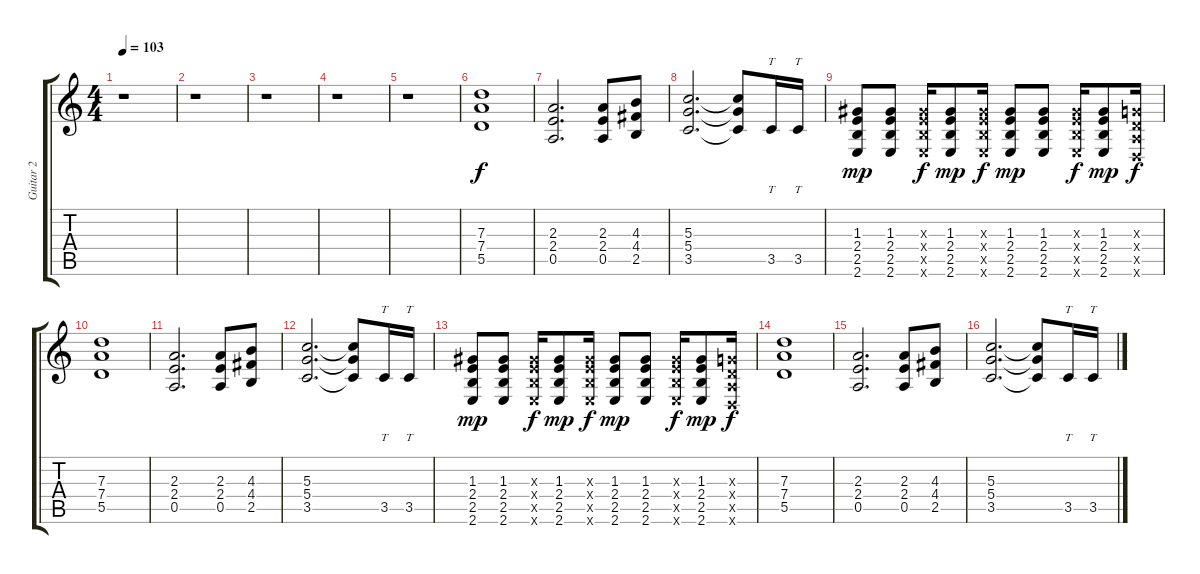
\track ("Guitar 2" "Guitar 2") {instrument distortionguitar}
\staff {score tabs}
\tuning (E4 B3 G3 D3 A2 D2) {hide}
\ts (4 4)
\tempo 103
\clef g2
\ks c
r.1{dy f} |
r.1 |
r.1 |
r.1 |
r.1 |
(7.3 7.4 5.5).1 |
(2.3 2.4 0.5).2{d} (2.3 2.4 0.5).8 (4.3 4.4 2.5).8 |
(5.3 5.4 3.5).2{d} (5.3{t} 5.4{t} 3.5{t}).8 3.5.16{tt} 3.5.16{tt} |
(1.3 2.4 2.5 2.6).8{dy mp} (1.3 2.4 2.5 2.6).8 (1.3{x} 2.4{x} 2.5{x} 2.6{x}).16{dy f} (1.3 2.4 2.5 2.6).8{dy mp} (1.3{x} 2.4{x} 2.5{x} 2.6{x}).16{dy f} (1.3 2.4 2.5 2.6).8{dy mp} (1.3 2.4 2.5 2.6).8 (1.3{x} 2.4{x} 2.5{x} 2.6{x}).16{dy f} (1.3 2.4 2.5 2.6).8{dy mp} (0.3{x} 0.4{x} 0.5{x} 0.6{x}).16{dy f} |
(7.3 7.4 5.5).1 |
(2.3 2.4 0.5).2{d} (2.3 2.4 0.5).8 (4.3 4.4 2.5).8 |
(5.3 5.4 3.5).2{d} (5.3{t} 5.4{t} 3.5{t}).8 3.5.16{tt} 3.5.16{tt} |
(1.3 2.4 2.5 2.6).8{dy mp} (1.3 2.4 2.5 2.6).8 (1.3{x} 2.4{x} 2.5{x} 2.6{x}).16{dy f} (1.3 2.4 2.5 2.6).8{dy mp} (1.3{x} 2.4{x} 2.5{x} 2.6{x}).16{dy f} (1.3 2.4 2.5 2.6).8{dy mp} (1.3 2.4 2.5 2.6).8 (1.3{x} 2.4{x} 2.5{x} 2.6{x}).16{dy f} (1.3 2.4 2.5 2.6).8{dy mp} (0.3{x} 0.4{x} 0.5{x} 0.6{x}).16{dy f} |
(7.3 7.4 5.5).1 |
(2.3 2.4 0.5).2{d} (2.3 2.4 0.5).8 (4.3 4.4 2.5).8 |
(5.3 5.4 3.5).2{d} (5.3{t} 5.4{t} 3.5{t}).8 3.5.16{tt} 3.5.16{tt}
